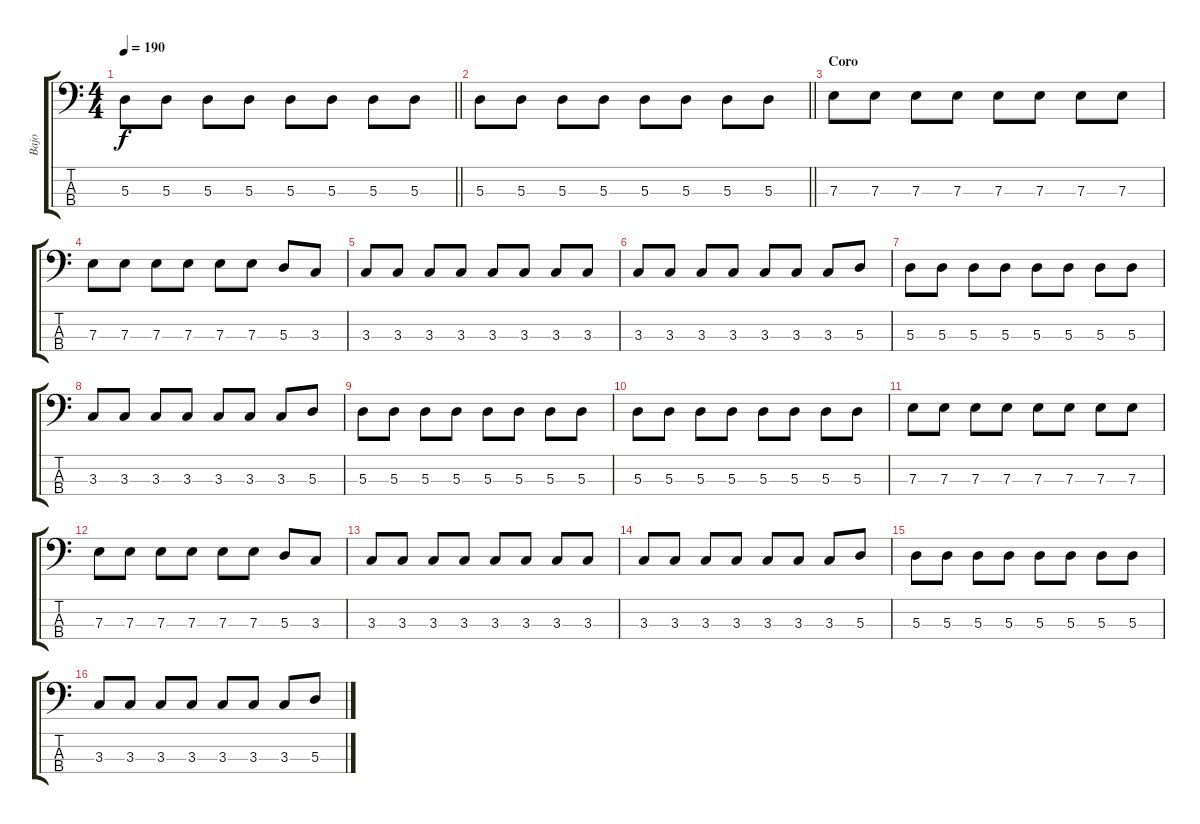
\track ("Bajo" "Bajo") {instrument overdrivenguitar}
\staff {score tabs}
\tuning (G2 D2 A1 E1) {hide}
\ts (4 4)
\tempo 190
\clef f4
\barLineRight lightlight
\ks c
5.3.8{dy f} 5.3.8 5.3.8 5.3.8 5.3.8 5.3.8 5.3.8 5.3.8 |
\barLineRight lightlight
5.3.8 5.3.8 5.3.8 5.3.8 5.3.8 5.3.8 5.3.8 5.3.8 |
\section ("" "Coro")
7.3.8 7.3.8 7.3.8 7.3.8 7.3.8 7.3.8 7.3.8 7.3.8 |
7.3.8 7.3.8 7.3.8 7.3.8 7.3.8 7.3.8 5.3.8 3.3.8 |
3.3.8 3.3.8 3.3.8 3.3.8 3.3.8 3.3.8 3.3.8 3.3.8 |
3.3.8 3.3.8 3.3.8 3.3.8 3.3.8 3.3.8 3.3.8 5.3.8 |
5.3.8 5.3.8 5.3.8 5.3.8 5.3.8 5.3.8 5.3.8 5.3.8 |
3.3.8 3.3.8 3.3.8 3.3.8 3.3.8 3.3.8 3.3.8 5.3.8 |
5.3.8 5.3.8 5.3.8 5.3.8 5.3.8 5.3.8 5.3.8 5.3.8 |
5.3.8 5.3.8 5.3.8 5.3.8 5.3.8 5.3.8 5.3.8 5.3.8 |
7.3.8 7.3.8 7.3.8 7.3.8 7.3.8 7.3.8 7.3.8 7.3.8 |
7.3.8 7.3.8 7.3.8 7.3.8 7.3.8 7.3.8 5.3.8 3.3.8 |
3.3.8 3.3.8 3.3.8 3.3.8 3.3.8 3.3.8 3.3.8 3.3.8 |
3.3.8 3.3.8 3.3.8 3.3.8 3.3.8 3.3.8 3.3.8 5.3.8 |
5.3.8 5.3.8 5.3.8 5.3.8 5.3.8 5.3.8 5.3.8 5.3.8 |
3.3.8 3.3.8 3.3.8 3.3.8 3.3.8 3.3.8 3.3.8 5.3.8
